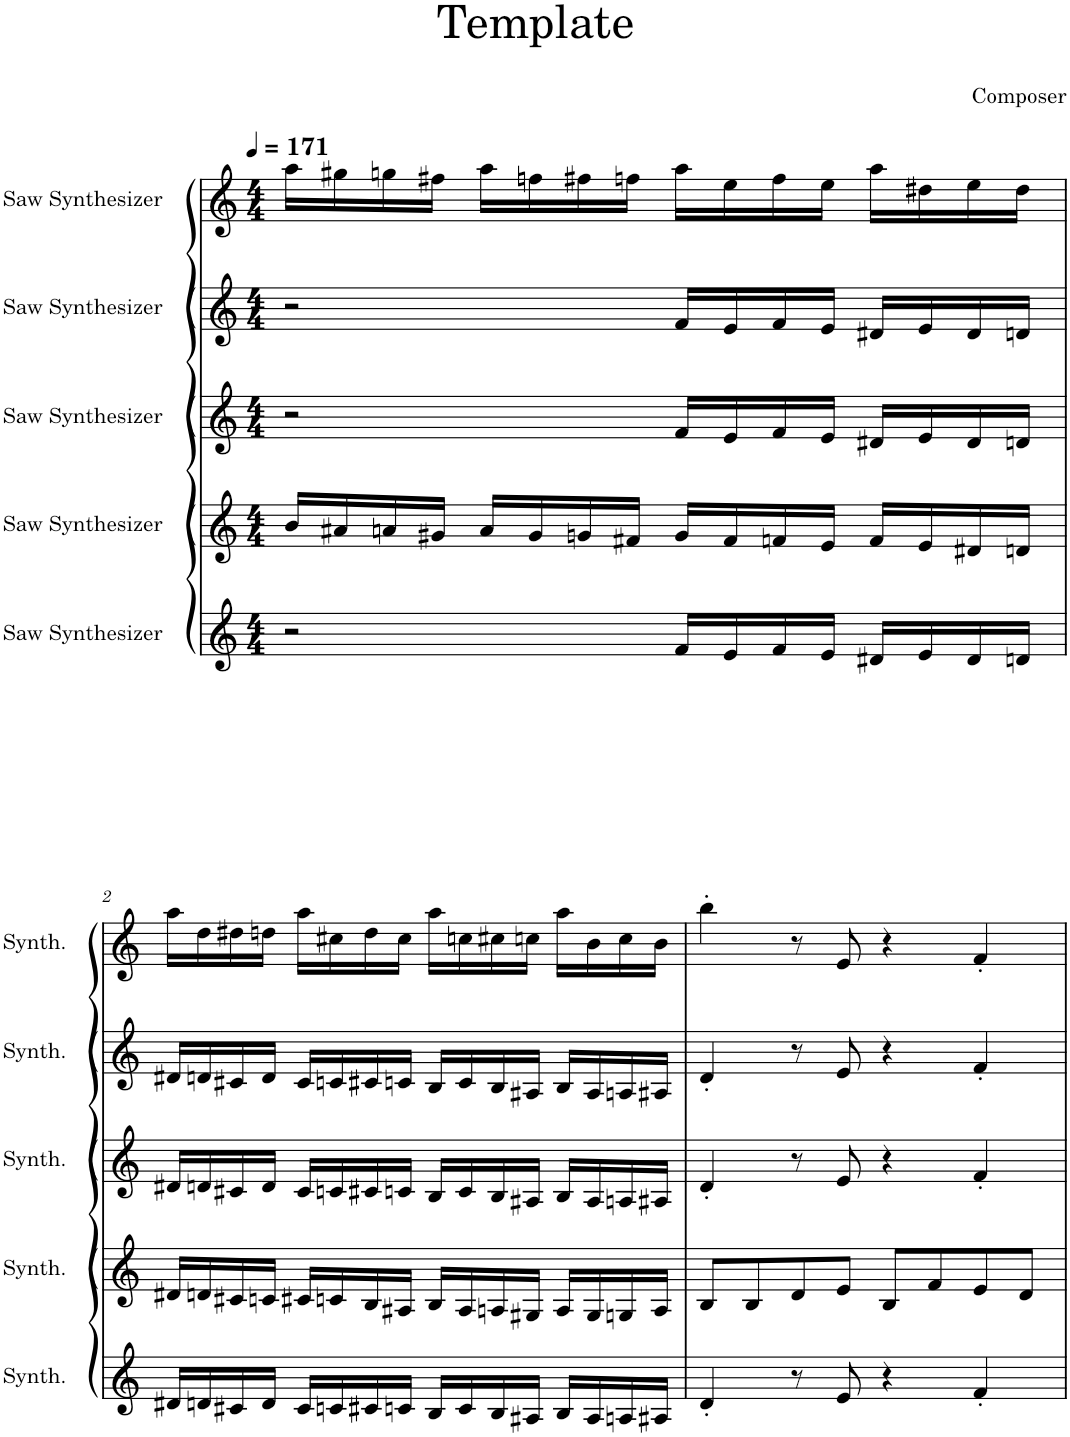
**kern	**kern	**kern	**kern	**kern
*part5	*part4	*part3	*part2	*part1
*staff5	*staff4	*staff3	*staff2	*staff1
*I"Saw Synthesizer	*I"Saw Synthesizer	*I"Saw Synthesizer	*I"Saw Synthesizer	*I"Saw Synthesizer
*I'Synth.	*I'Synth.	*I'Synth.	*I'Synth.	*I'Synth.
*clefG2	*clefG2	*clefG2	*clefG2	*clefG2
*k[]	*k[]	*k[]	*k[]	*k[]
*M4/4	*M4/4	*M4/4	*M4/4	*M4/4
*MM171	*MM171	*MM171	*MM171	*MM171
=1	=1	=1	=1	=1
2r	16b/LL	2r	2r	16aa\LL
.	16a#X/	.	.	16gg#X\
.	16an/	.	.	16ggn\
.	16g#X/JJ	.	.	16ff#X\JJ
.	16a/LL	.	.	16aa\LL
.	16g#/	.	.	16ffn\
.	16gn/	.	.	16ff#X\
.	16f#X/JJ	.	.	16ffn\JJ
16f/LL	16g/LL	16f/LL	16f/LL	16aa\LL
16e/	16f#/	16e/	16e/	16ee\
16f/	16fn/	16f/	16f/	16ff\
16e/JJ	16e/JJ	16e/JJ	16e/JJ	16ee\JJ
16d#X/LL	16f/LL	16d#X/LL	16d#X/LL	16aa\LL
16e/	16e/	16e/	16e/	16dd#X\
16d#/	16d#X/	16d#/	16d#/	16ee\
16dn/JJ	16dn/JJ	16dn/JJ	16dn/JJ	16dd#\JJ
!!LO:LB:g=z
=2	=2	=2	=2	=2
16d#X/LL	16d#X/LL	16d#X/LL	16d#X/LL	16aa\LL
16dn/	16dn/	16dn/	16dn/	16dd\
16c#X/	16c#X/	16c#X/	16c#X/	16dd#X\
16d/JJ	16cn/JJ	16d/JJ	16d/JJ	16ddn\JJ
16c#/LL	16c#X/LL	16c#/LL	16c#/LL	16aa\LL
16cn/	16cn/	16cn/	16cn/	16cc#X\
16c#X/	16B/	16c#X/	16c#X/	16dd\
16cn/JJ	16A#X/JJ	16cn/JJ	16cn/JJ	16cc#\JJ
16B/LL	16B/LL	16B/LL	16B/LL	16aa\LL
16c/	16A#/	16c/	16c/	16ccn\
16B/	16An/	16B/	16B/	16cc#X\
16A#X/JJ	16G#X/JJ	16A#X/JJ	16A#X/JJ	16ccn\JJ
16B/LL	16A/LL	16B/LL	16B/LL	16aa\LL
16A#/	16G#/	16A#/	16A#/	16b\
16An/	16Gn/	16An/	16An/	16cc\
16A#X/JJ	16A/JJ	16A#X/JJ	16A#X/JJ	16b\JJ
=3	=3	=3	=3	=3
4d'/	8B/L	4d'/	4d'/	4bb'\
.	8B/	.	.	.
8r	8d/	8r	8r	8r
8e/	8e/J	8e/	8e/	8e/
4r	8B/L	4r	4r	4r
.	8f/	.	.	.
4f'/	8e/	4f'/	4f'/	4f'/
.	8d/J	.	.	.
=	=	=	=	=
*-	*-	*-	*-	*-
